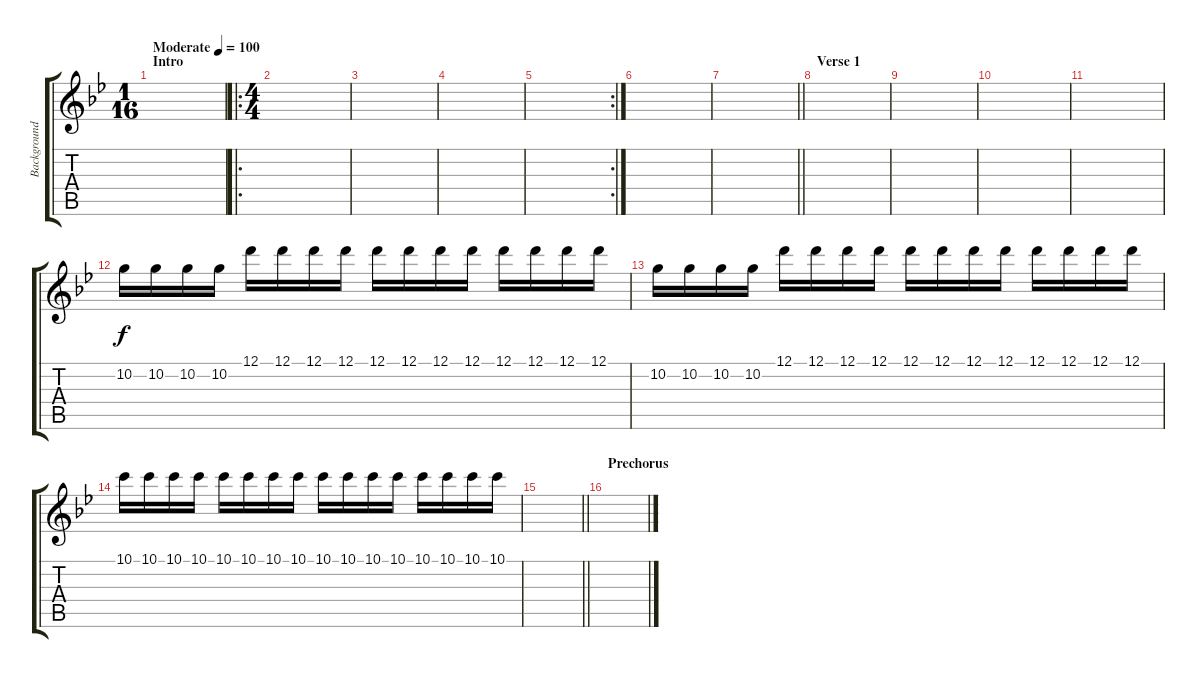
\track ("Background Lead" "Background") {instrument overdrivenguitar}
\staff {score tabs}
\tuning (D4 A3 F3 C3 G2 C2) {hide}
\ts (1 16)
\section ("" "Intro")
\tempo (100 "Moderate")
\clef g2
\ks bb
|
\ro
\ts (4 4)
|
|
|
\rc 2
|
|
\barLineRight lightlight
|
\section ("" "Verse 1")
|
|
|
|
10.2.16 10.2.16 10.2.16 10.2.16 12.1.16 12.1.16 12.1.16 12.1.16 12.1.16 12.1.16 12.1.16 12.1.16 12.1.16 12.1.16 12.1.16 12.1.16 |
10.2.16 10.2.16 10.2.16 10.2.16 12.1.16 12.1.16 12.1.16 12.1.16 12.1.16 12.1.16 12.1.16 12.1.16 12.1.16 12.1.16 12.1.16 12.1.16 |
10.1.16 10.1.16 10.1.16 10.1.16 10.1.16 10.1.16 10.1.16 10.1.16 10.1.16 10.1.16 10.1.16 10.1.16 10.1.16 10.1.16 10.1.16 10.1.16 |
\barLineRight lightlight
|
\section ("" "Prechorus")
